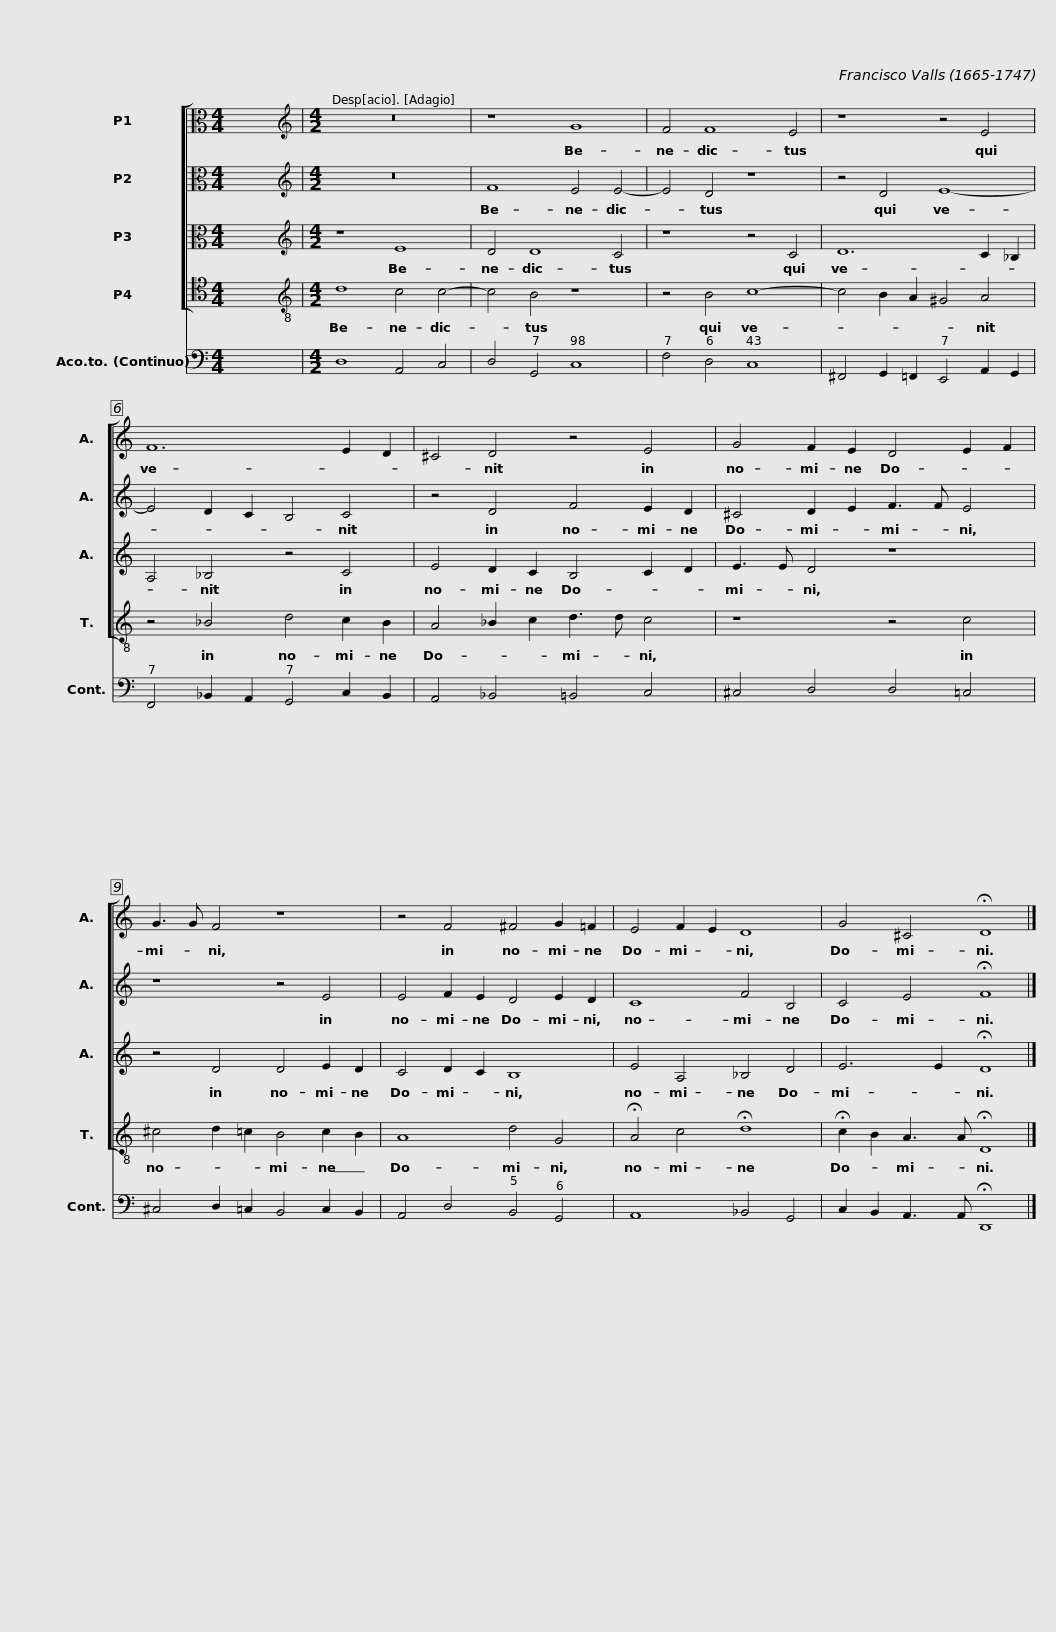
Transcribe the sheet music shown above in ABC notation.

X:1
%%score [ 1 2 3 4 ] 5
L:1/8
M:4/4
I:linebreak $
K:C
V:1 alto
V:2 alto
V:3 alto
V:4 tenor transpose=-12
V:5 bass
V:1
 x8 |[M:4/2][K:treble] z16 | z8 G8 | F4 F8 E4 |$ z8 z4 E4 | %5
 F12 E2 D2 | ^C4 D4 z4 E4 | G4 F2 E2 D4 E2 F2 |$ G3 G F4 z8 | z4 F4 ^F4 G2 !courtesy!=F2 | %10
 E4 F2 E2 D8 | G4 ^C4 !fermata!D8 |] %12
V:2
 x8 |[M:4/2][K:treble] z16 | F8 E4 E4- | E4 D4 z8 |$ z4 D4 E8- | %5
 E4 D2 C2 B,4 C4 | z4 D4 F4 E2 D2 | ^C4 D2 E2 F3 F E4 |$ z8 z4 E4 | E4 F2 E2 D4 E2 D2 | %10
 C8 F4 B,4 | C4 E4 !fermata!F8 |] %12
V:3
 x8 |[M:4/2][K:treble] z8 E8 | D4 D8 C4 | z8 z4 C4 |$ D12 C2 _B,2 | %5
 A,4 _B,4 z4 C4 | E4 D2 C2 B,4 C2 D2 | E3 E D4 z8 |$ z4 D4 D4 E2 D2 | C4 D2 C2 B,8 | %10
 E4 A,4 _B,4 D4 | E6 E2 !fermata!D8 |] %12
V:4
 x8 |[M:4/2][K:treble-8] d8 c4 c4- | c4 B4 z8 | z4 B4 c8- |$ c4 B2 A2 ^G4 A4 | %5
 z4 _B4 d4 c2 B2 | A4 _B2 c2 d3 d c4 | z8 z4 c4 |$ ^c4 d2 !courtesy!=c2 B4 c2 B2 | A8 d4 G4 | %10
 !fermata!A4 c4 !fermata!d8 | !fermata!c2 B2 A3 A !fermata!D8 |] %12
V:5
 x8 |[M:4/2] D,8 A,,4 C,4 | D,4 G,,4 C,8 | F,4 D,4 C,8 |$ ^F,,4 G,,2 !courtesy!=F,,2 E,,4 A,,2 G,,2 | %5
 F,,4 _B,,2 A,,2 G,,4 C,2 B,,2 | A,,4 _B,,4 =B,,4 C,4 | ^C,4 D,4 D,4 !courtesy!=C,4 |$ ^C,4 D,2 !courtesy!=C,2 B,,4 C,2 B,,2 | A,,4 D,4 B,,4 G,,4 | %10
 A,,8 _B,,4 G,,4 | C,2 B,,2 A,,3 A,, !fermata!D,,8 |] %12
